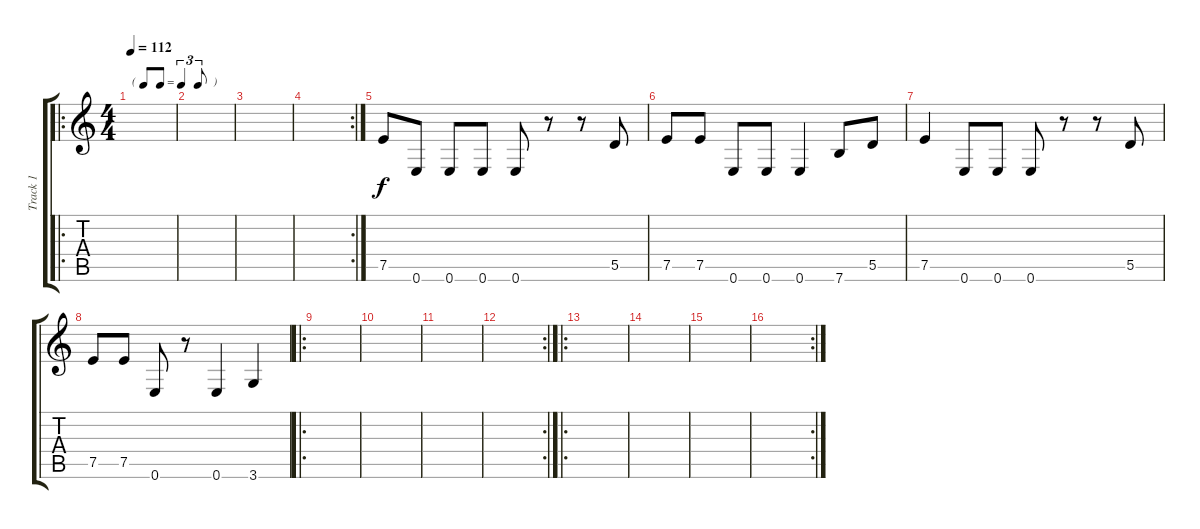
\track ("Track 1" "Track 1") {instrument electricguitarclean}
\staff {score tabs}
\tuning (E4 B3 G3 D3 A2 E2) {hide}
\ro
\ts (4 4)
\tf triplet8th
\tempo 112
\clef g2
\ks c
|
|
|
\rc 2
|
7.5.8 0.6.8 0.6.8 0.6.8 0.6.8 r.8 r.8 5.5.8 |
7.5.8 7.5.8 0.6.8 0.6.8 0.6.4 7.6.8 5.5.8 |
7.5.4 0.6.8 0.6.8 0.6.8 r.8 r.8 5.5.8 |
7.5.8 7.5.8 0.6.8 r.8 0.6.4 3.6.4 |
\ro
|
|
|
\rc 2
|
\ro
|
|
|
\rc 2
